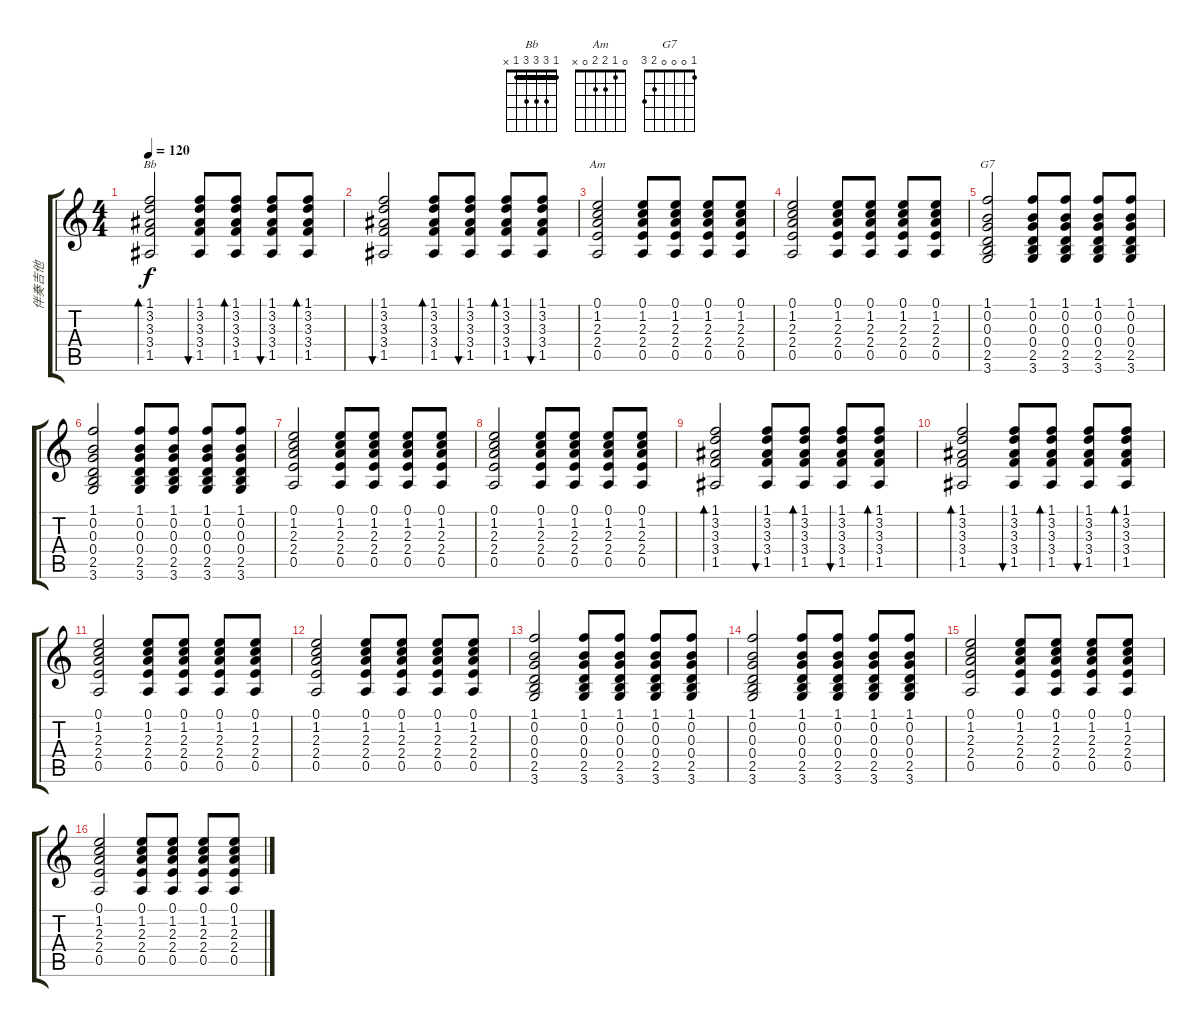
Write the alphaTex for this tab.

\track ("伴奏吉他" "伴奏吉他") {instrument acousticguitarnylon}
\staff {score tabs}
\tuning (E4 B3 G3 D3 A2 E2) {hide}
\chord ("Bb" 1 3 3 3 1 x) {barre 1}
\chord ("Am" 0 1 2 2 0 x)
\chord ("G7" 1 0 0 0 2 3)
\ts (4 4)
\tempo 120
\clef g2
\ks c
(1.1 3.2 3.3 3.4 1.5).2{bd 120 ch "Bb" dy f} (1.1 3.2 3.3 3.4 1.5).8{bu 120} (1.1 3.2 3.3 3.4 1.5).8{bd 60} (1.1 3.2 3.3 3.4 1.5).8{bu 60} (1.1 3.2 3.3 3.4 1.5).8{bd 60} |
(1.1 3.2 3.3 3.4 1.5).2{bu 60} (1.1 3.2 3.3 3.4 1.5).8{bd 60} (1.1 3.2 3.3 3.4 1.5).8{bu 60} (1.1 3.2 3.3 3.4 1.5).8{bd 60} (1.1 3.2 3.3 3.4 1.5).8{bu 60} |
(0.1 1.2 2.3 2.4 0.5).2{ch "Am"} (0.1 1.2 2.3 2.4 0.5).8 (0.1 1.2 2.3 2.4 0.5).8 (0.1 1.2 2.3 2.4 0.5).8 (0.1 1.2 2.3 2.4 0.5).8 |
(0.1 1.2 2.3 2.4 0.5).2 (0.1 1.2 2.3 2.4 0.5).8 (0.1 1.2 2.3 2.4 0.5).8 (0.1 1.2 2.3 2.4 0.5).8 (0.1 1.2 2.3 2.4 0.5).8 |
(1.1 0.2 0.3 0.4 2.5 3.6).2{ch "G7"} (1.1 0.2 0.3 0.4 2.5 3.6).8 (1.1 0.2 0.3 0.4 2.5 3.6).8 (1.1 0.2 0.3 0.4 2.5 3.6).8 (1.1 0.2 0.3 0.4 2.5 3.6).8 |
(1.1 0.2 0.3 0.4 2.5 3.6).2 (1.1 0.2 0.3 0.4 2.5 3.6).8 (1.1 0.2 0.3 0.4 2.5 3.6).8 (1.1 0.2 0.3 0.4 2.5 3.6).8 (1.1 0.2 0.3 0.4 2.5 3.6).8 |
(0.1 1.2 2.3 2.4 0.5).2 (0.1 1.2 2.3 2.4 0.5).8 (0.1 1.2 2.3 2.4 0.5).8 (0.1 1.2 2.3 2.4 0.5).8 (0.1 1.2 2.3 2.4 0.5).8 |
(0.1 1.2 2.3 2.4 0.5).2 (0.1 1.2 2.3 2.4 0.5).8 (0.1 1.2 2.3 2.4 0.5).8 (0.1 1.2 2.3 2.4 0.5).8 (0.1 1.2 2.3 2.4 0.5).8 |
(1.1 3.2 3.3 3.4 1.5).2{bd 120} (1.1 3.2 3.3 3.4 1.5).8{bu 120} (1.1 3.2 3.3 3.4 1.5).8{bd 60} (1.1 3.2 3.3 3.4 1.5).8{bu 60} (1.1 3.2 3.3 3.4 1.5).8{bd 60} |
(1.1 3.2 3.3 3.4 1.5).2{bd 120} (1.1 3.2 3.3 3.4 1.5).8{bu 120} (1.1 3.2 3.3 3.4 1.5).8{bd 60} (1.1 3.2 3.3 3.4 1.5).8{bu 60} (1.1 3.2 3.3 3.4 1.5).8{bd 60} |
(0.1 1.2 2.3 2.4 0.5).2 (0.1 1.2 2.3 2.4 0.5).8 (0.1 1.2 2.3 2.4 0.5).8 (0.1 1.2 2.3 2.4 0.5).8 (0.1 1.2 2.3 2.4 0.5).8 |
(0.1 1.2 2.3 2.4 0.5).2 (0.1 1.2 2.3 2.4 0.5).8 (0.1 1.2 2.3 2.4 0.5).8 (0.1 1.2 2.3 2.4 0.5).8 (0.1 1.2 2.3 2.4 0.5).8 |
(1.1 0.2 0.3 0.4 2.5 3.6).2 (1.1 0.2 0.3 0.4 2.5 3.6).8 (1.1 0.2 0.3 0.4 2.5 3.6).8 (1.1 0.2 0.3 0.4 2.5 3.6).8 (1.1 0.2 0.3 0.4 2.5 3.6).8 |
(1.1 0.2 0.3 0.4 2.5 3.6).2 (1.1 0.2 0.3 0.4 2.5 3.6).8 (1.1 0.2 0.3 0.4 2.5 3.6).8 (1.1 0.2 0.3 0.4 2.5 3.6).8 (1.1 0.2 0.3 0.4 2.5 3.6).8 |
(0.1 1.2 2.3 2.4 0.5).2 (0.1 1.2 2.3 2.4 0.5).8 (0.1 1.2 2.3 2.4 0.5).8 (0.1 1.2 2.3 2.4 0.5).8 (0.1 1.2 2.3 2.4 0.5).8 |
(0.1 1.2 2.3 2.4 0.5).2 (0.1 1.2 2.3 2.4 0.5).8 (0.1 1.2 2.3 2.4 0.5).8 (0.1 1.2 2.3 2.4 0.5).8 (0.1 1.2 2.3 2.4 0.5).8
